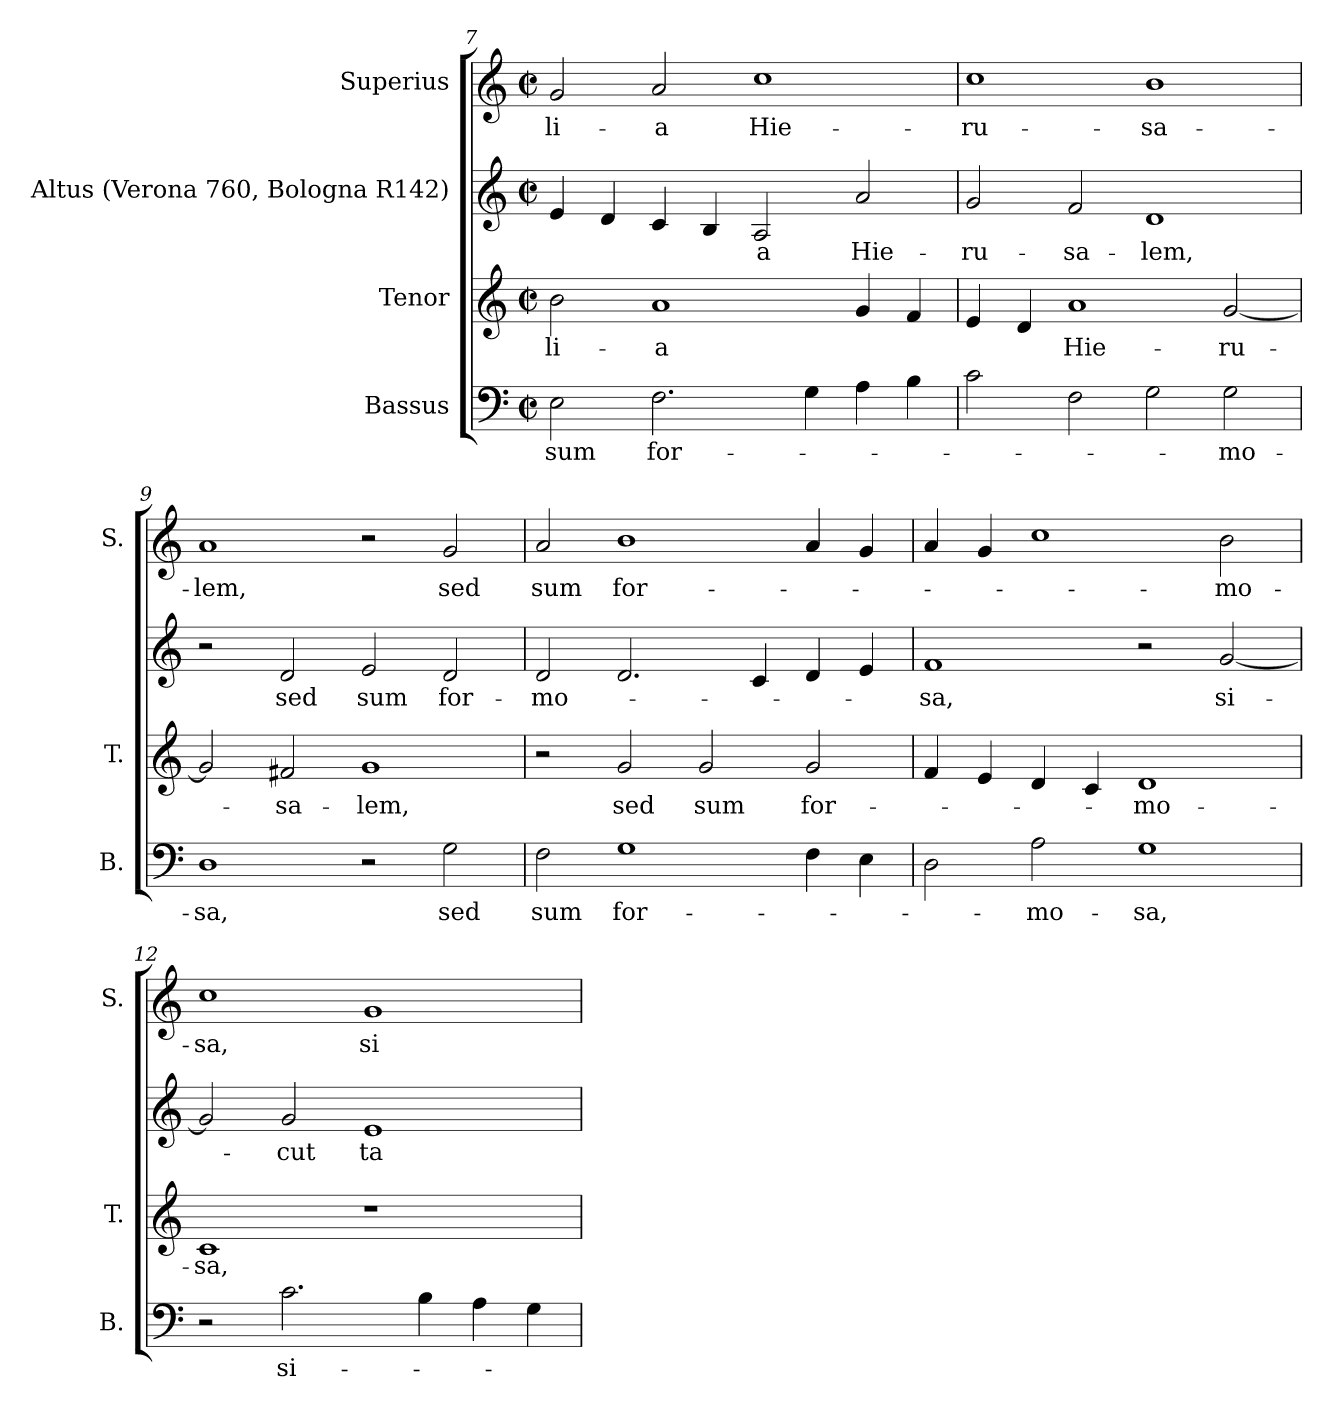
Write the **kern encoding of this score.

**kern	**text	**kern	**text	**kern	**text	**kern	**text
*part4	*part4	*part3	*part3	*part2	*part2	*part1	*part1
*staff4	*staff4	*staff3	*staff3	*staff2	*staff2	*staff1	*staff1
*I"Bassus	*	*I"Tenor	*	*I"Altus (Verona 760,  Bologna R142)	*	*I"Superius	*
*I'B.	*	*I'T.	*	*	*	*I'S.	*
*clefF4	*	*clefG2	*	*clefG2	*	*clefG2	*
*k[]	*	*k[]	*	*k[]	*	*k[]	*
*C:	*	*C:	*	*C:	*	*C:	*
*M2/2	*	*M2/2	*	*M2/2	*	*M2/2	*
*met(c|)	*	*met(c|)	*	*met(c|)	*	*met(c|)	*
=7	=7	=7	=7	=7	=7	=7	=7
!	!LO:LY:b:color=#000000	!	!	!	!	!	!
!	!	!	!LO:LY:b:color=#000000	!	!	!	!
!	!	!	!	!	!	!	!LO:LY:b:color=#000000
2Ei\	sum	2bi\	-li-	4ei/	.	2gi/	-li-
.	.	.	.	4di/	.	.	.
!	!LO:LY:b:color=#000000	!	!	!	!	!	!
!	!	!	!LO:LY:b:color=#000000	!	!	!	!
!	!	!	!	!	!	!	!LO:LY:b:color=#000000
2.Fi\	for-	1ai	-a	4ci/	.	2ai/	-a
.	.	.	.	4Bi/	.	.	.
!	!	!	!	!	!LO:LY:b:color=#000000	!	!
!	!	!	!	!	!	!	!LO:LY:b:color=#000000
.	.	.	.	2Ai/	-a	1cci	Hie-
4Gi\	.	.	.	.	.	.	.
!	!	!	!	!	!LO:LY:b:color=#000000	!	!
4Ai\	.	4gi/	.	2ai/	Hie-	.	.
4Bi\	.	4fi/	.	.	.	.	.
=8	=8	=8	=8	=8	=8	=8	=8
!	!	!	!	!	!LO:LY:b:color=#000000	!	!
!	!	!	!	!	!	!	!LO:LY:b:color=#000000
2ci\	.	4ei/	.	2gi/	-ru-	1cci	-ru-
.	.	4di/	.	.	.	.	.
!	!	!	!LO:LY:b:color=#000000	!	!	!	!
!	!	!	!	!	!LO:LY:b:color=#000000	!	!
2Fi\	.	1ai	Hie-	2fi/	-sa-	.	.
!	!	!	!	!	!LO:LY:b:color=#000000	!	!
!	!	!	!	!	!	!	!LO:LY:b:color=#000000
2Gi\	.	.	.	1di	-lem,	1bi	-sa-
!	!LO:LY:b:color=#000000	!	!	!	!	!	!
!	!	!	!LO:LY:b:color=#000000	!	!	!	!
2Gi\	-mo-	[<2gi/	-ru-	.	.	.	.
=9	=9	=9	=9	=9	=9	=9	=9
!	!LO:LY:b:color=#000000	!	!	!	!	!	!
!	!	!	!	!	!	!	!LO:LY:b:color=#000000
1Di	-sa,	2gi/]	.	2r	.	1ai	-lem,
!	!	!	!LO:LY:b:color=#000000	!	!	!	!
!	!	!	!	!	!LO:LY:b:color=#000000	!	!
.	.	2f#Xi/	-sa-	2di/	sed	.	.
!	!	!	!LO:LY:b:color=#000000	!	!	!	!
!	!	!	!	!	!LO:LY:b:color=#000000	!	!
2r	.	1gi	-lem,	2ei/	sum	2r	.
!	!LO:LY:b:color=#000000	!	!	!	!	!	!
!	!	!	!	!	!LO:LY:b:color=#000000	!	!
!	!	!	!	!	!	!	!LO:LY:b:color=#000000
2Gi\	sed	.	.	2di/	for-	2gi/	sed
!!LO:PB:g=z
=10	=10	=10	=10	=10	=10	=10	=10
!	!LO:LY:b:color=#000000	!	!	!	!	!	!
!	!	!	!	!	!LO:LY:b:color=#000000	!	!
!	!	!	!	!	!	!	!LO:LY:b:color=#000000
2Fi\	sum	2r	.	2di/	-mo-	2ai/	sum
!	!LO:LY:b:color=#000000	!	!	!	!	!	!
!	!	!	!LO:LY:b:color=#000000	!	!	!	!
!	!	!	!	!	!	!	!LO:LY:b:color=#000000
1Gi	for-	2gi/	sed	2.di/	.	1bi	for-
!	!	!	!LO:LY:b:color=#000000	!	!	!	!
.	.	2gi/	sum	.	.	.	.
.	.	.	.	4ci/	.	.	.
!	!	!	!LO:LY:b:color=#000000	!	!	!	!
4Fi\	.	2gi/	for-	4di/	.	4ai/	.
4Ei\	.	.	.	4ei/	.	4gi/	.
=11	=11	=11	=11	=11	=11	=11	=11
!	!	!	!	!	!LO:LY:b:color=#000000	!	!
2Di\	.	4fi/	.	1fi	-sa,	4ai/	.
.	.	4ei/	.	.	.	4gi/	.
!	!LO:LY:b:color=#000000	!	!	!	!	!	!
2Ai\	-mo-	4di/	.	.	.	1cci	.
.	.	4ci/	.	.	.	.	.
!	!LO:LY:b:color=#000000	!	!	!	!	!	!
!	!	!	!LO:LY:b:color=#000000	!	!	!	!
1Gi	-sa,	1di	-mo-	2r	.	.	.
!	!	!	!	!	!LO:LY:b:color=#000000	!	!
!	!	!	!	!	!	!	!LO:LY:b:color=#000000
.	.	.	.	[<2gi/	si-	2bi\	-mo-
=12	=12	=12	=12	=12	=12	=12	=12
!	!	!	!LO:LY:b:color=#000000	!	!	!	!
!	!	!	!	!	!	!	!LO:LY:b:color=#000000
2r	.	1ci	-sa,	2gi/]	.	1cci	-sa,
!	!LO:LY:b:color=#000000	!	!	!	!	!	!
!	!	!	!	!	!LO:LY:b:color=#000000	!	!
2.ci\	si-	.	.	2gi/	-cut	.	.
!	!	!	!	!	!LO:LY:b:color=#000000	!	!
!	!	!	!	!	!	!	!LO:LY:b:color=#000000
.	.	1r	.	1ei	ta-	1gi	si-
4Bi\	.	.	.	.	.	.	.
4Ai\	.	.	.	.	.	.	.
4Gi\	.	.	.	.	.	.	.
=	=	=	=	=	=	=	=
*-	*-	*-	*-	*-	*-	*-	*-
